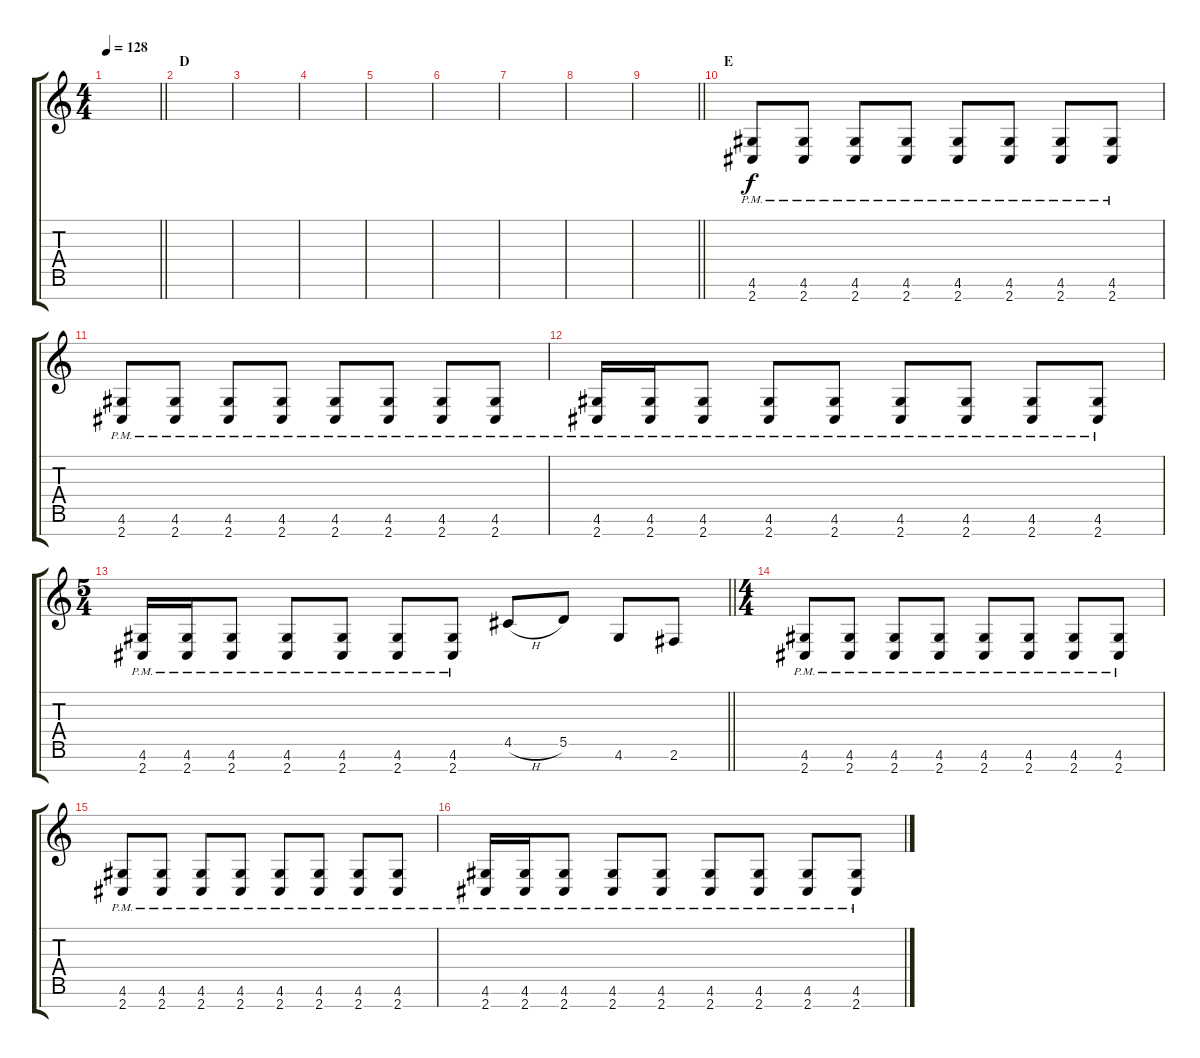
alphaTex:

\track "" {instrument overdrivenguitar}
\staff {score tabs}
\tuning (E4 B3 G3 D3 A2 E2 B1) {hide}
\ts (4 4)
\tempo 128
\clef g2
\barLineRight lightlight
\ks c
|
\section ("" "D")
|
|
|
|
|
|
|
\barLineRight lightlight
|
\section ("" "E")
(4.6{pm} 2.7{pm}).8 (4.6{pm} 2.7{pm}).8 (4.6{pm} 2.7{pm}).8 (4.6{pm} 2.7{pm}).8 (4.6{pm} 2.7{pm}).8 (4.6{pm} 2.7{pm}).8 (4.6{pm} 2.7{pm}).8 (4.6{pm} 2.7{pm}).8 |
(4.6{pm} 2.7{pm}).8 (4.6{pm} 2.7{pm}).8 (4.6{pm} 2.7{pm}).8 (4.6{pm} 2.7{pm}).8 (4.6{pm} 2.7{pm}).8 (4.6{pm} 2.7{pm}).8 (4.6{pm} 2.7{pm}).8 (4.6{pm} 2.7{pm}).8 |
(4.6{pm} 2.7{pm}).16 (4.6{pm} 2.7{pm}).16 (4.6{pm} 2.7{pm}).8 (4.6{pm} 2.7{pm}).8 (4.6{pm} 2.7{pm}).8 (4.6{pm} 2.7{pm}).8 (4.6{pm} 2.7{pm}).8 (4.6{pm} 2.7{pm}).8 (4.6{pm} 2.7{pm}).8 |
\ts (5 4)
\barLineRight lightlight
(4.6{pm} 2.7{pm}).16 (4.6{pm} 2.7{pm}).16 (4.6{pm} 2.7{pm}).8 (4.6{pm} 2.7{pm}).8 (4.6{pm} 2.7{pm}).8 (4.6{pm} 2.7{pm}).8 (4.6{pm} 2.7{pm}).8 4.5{h}.8 5.5.8 4.6.8 2.6.8 |
\ts (4 4)
(4.6{pm} 2.7{pm}).8 (4.6{pm} 2.7{pm}).8 (4.6{pm} 2.7{pm}).8 (4.6{pm} 2.7{pm}).8 (4.6{pm} 2.7{pm}).8 (4.6{pm} 2.7{pm}).8 (4.6{pm} 2.7{pm}).8 (4.6{pm} 2.7{pm}).8 |
(4.6{pm} 2.7{pm}).8 (4.6{pm} 2.7{pm}).8 (4.6{pm} 2.7{pm}).8 (4.6{pm} 2.7{pm}).8 (4.6{pm} 2.7{pm}).8 (4.6{pm} 2.7{pm}).8 (4.6{pm} 2.7{pm}).8 (4.6{pm} 2.7{pm}).8 |
(4.6{pm} 2.7{pm}).16 (4.6{pm} 2.7{pm}).16 (4.6{pm} 2.7{pm}).8 (4.6{pm} 2.7{pm}).8 (4.6{pm} 2.7{pm}).8 (4.6{pm} 2.7{pm}).8 (4.6{pm} 2.7{pm}).8 (4.6{pm} 2.7{pm}).8 (4.6{pm} 2.7{pm}).8
